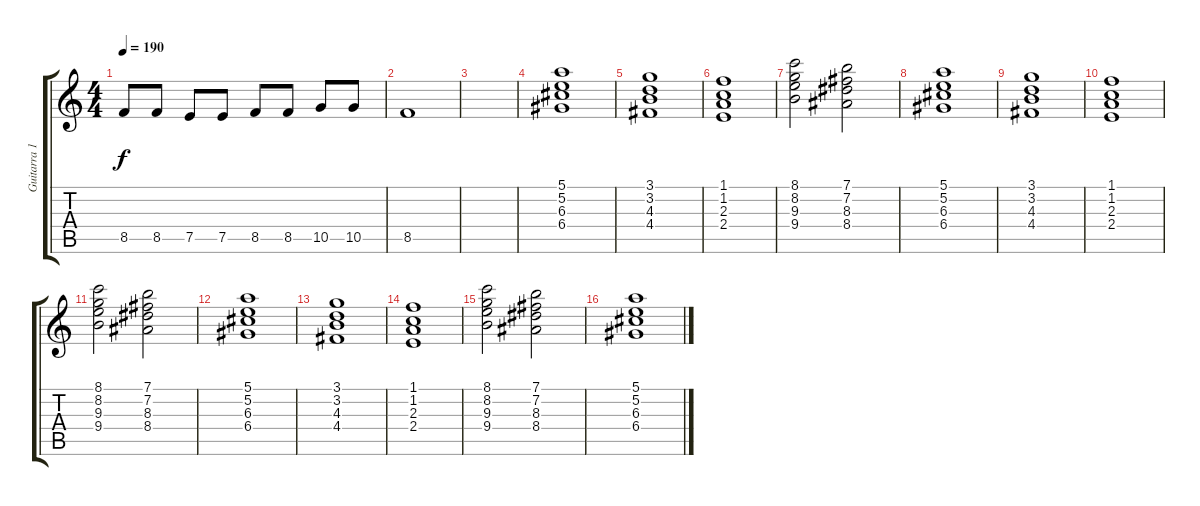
\track ("Guitarra 1" "Guitarra 1") {instrument distortionguitar}
\staff {score tabs}
\tuning (E4 B3 G3 D3 A2 E2) {hide}
\ts (4 4)
\tempo 190
\clef g2
\ks c
8.5.8{dy f} 8.5.8 7.5.8 7.5.8 8.5.8 8.5.8 10.5.8 10.5.8 |
8.5.1 |
|
(5.1 5.2 6.3 6.4).1 |
(3.1 3.2 4.3 4.4).1 |
(1.1 1.2 2.3 2.4).1 |
(8.1 8.2 9.3 9.4).2 (7.1 7.2 8.3 8.4).2 |
(5.1 5.2 6.3 6.4).1 |
(3.1 3.2 4.3 4.4).1 |
(1.1 1.2 2.3 2.4).1 |
(8.1 8.2 9.3 9.4).2 (7.1 7.2 8.3 8.4).2 |
(5.1 5.2 6.3 6.4).1 |
(3.1 3.2 4.3 4.4).1 |
(1.1 1.2 2.3 2.4).1 |
(8.1 8.2 9.3 9.4).2 (7.1 7.2 8.3 8.4).2 |
(5.1 5.2 6.3 6.4).1
